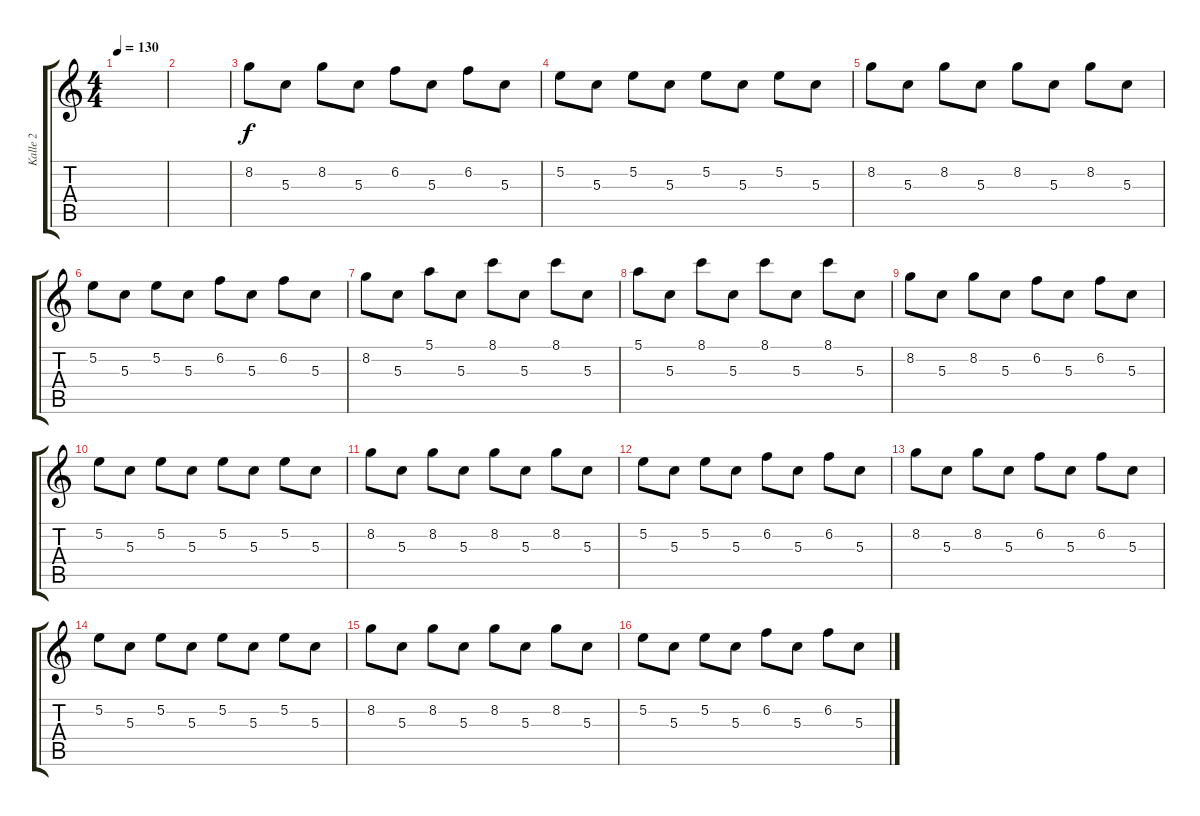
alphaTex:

\track ("Kalle 2" "Kalle 2") {instrument electricguitarclean}
\staff {score tabs}
\tuning (E4 B3 G3 D3 A2 E2) {hide}
\ts (4 4)
\tempo 130
\clef g2
\ks c
|
|
8.2.8{volume 13} 5.3.8 8.2.8 5.3.8 6.2.8 5.3.8 6.2.8 5.3.8 |
5.2.8 5.3.8 5.2.8 5.3.8 5.2.8 5.3.8 5.2.8 5.3.8 |
8.2.8 5.3.8 8.2.8 5.3.8 8.2.8 5.3.8 8.2.8 5.3.8 |
5.2.8 5.3.8 5.2.8 5.3.8 6.2.8 5.3.8 6.2.8 5.3.8 |
8.2.8{volume 10} 5.3.8 5.1.8 5.3.8 8.1.8 5.3.8 8.1.8 5.3.8 |
5.1.8 5.3.8 8.1.8 5.3.8 8.1.8 5.3.8 8.1.8 5.3.8 |
8.2.8 5.3.8 8.2.8 5.3.8 6.2.8 5.3.8 6.2.8 5.3.8 |
5.2.8 5.3.8 5.2.8 5.3.8 5.2.8 5.3.8 5.2.8 5.3.8 |
8.2.8 5.3.8 8.2.8 5.3.8 8.2.8 5.3.8 8.2.8 5.3.8 |
5.2.8 5.3.8 5.2.8 5.3.8 6.2.8 5.3.8 6.2.8 5.3.8 |
8.2.8 5.3.8 8.2.8 5.3.8 6.2.8 5.3.8 6.2.8 5.3.8 |
5.2.8 5.3.8 5.2.8 5.3.8 5.2.8 5.3.8 5.2.8 5.3.8 |
8.2.8 5.3.8 8.2.8 5.3.8 8.2.8 5.3.8 8.2.8 5.3.8 |
5.2.8 5.3.8 5.2.8 5.3.8 6.2.8 5.3.8 6.2.8 5.3.8
